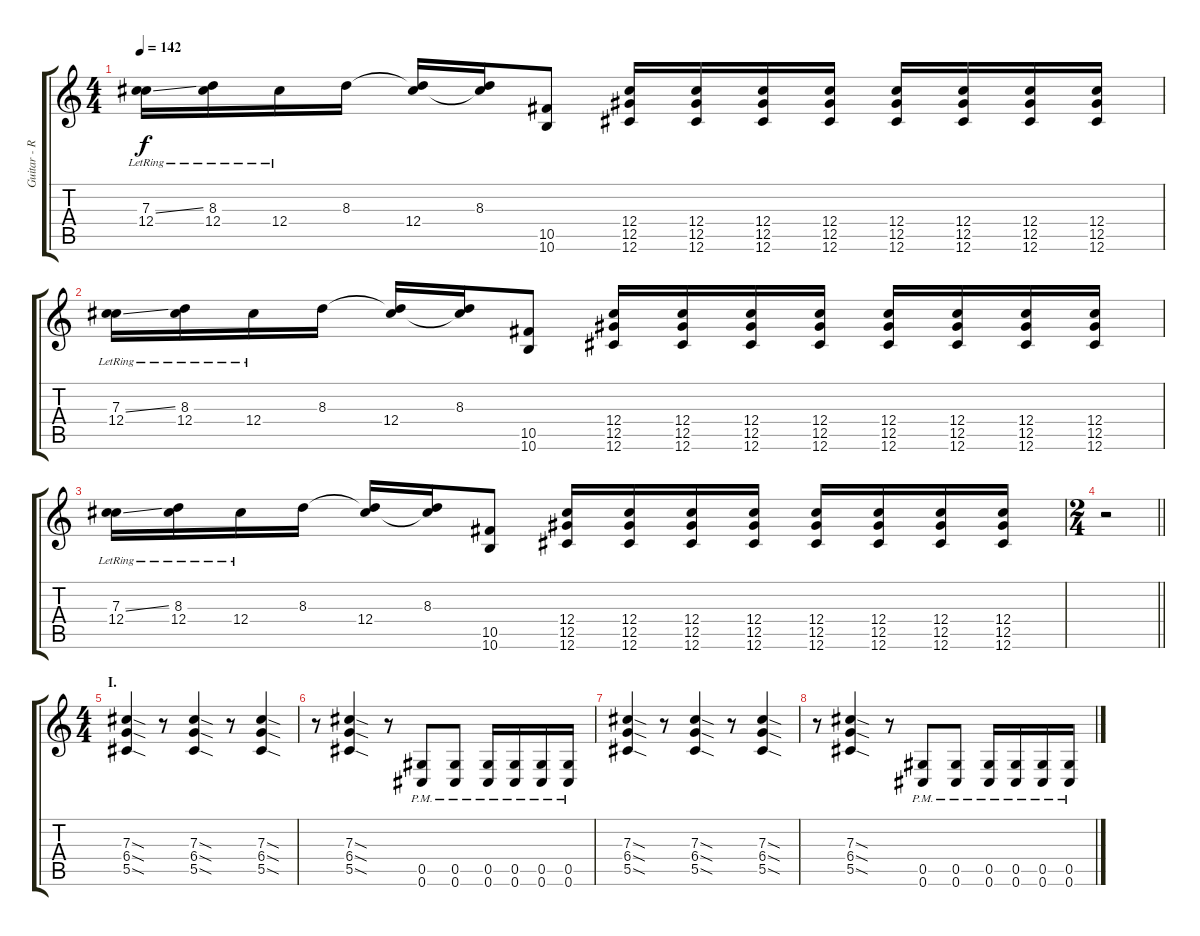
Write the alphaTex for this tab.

\track ("Guitar - Right" "Guitar - R") {instrument distortionguitar}
\staff {score tabs}
\tuning (Eb4 Bb3 Gb3 Db3 Ab2 Db2) {hide}
\ts (4 4)
\tempo 142
\clef g2
\ks c
(7.3{ss lr} 12.4).16{dy f} (8.3{lr} 12.4).16 12.4{lr}.16 8.3.16 (8.3{t} 12.4).16 (8.3 12.4{t}).16 (10.5 10.6).8 (12.4 12.5 12.6).16 (12.4 12.5 12.6).16 (12.4 12.5 12.6).16 (12.4 12.5 12.6).16 (12.4 12.5 12.6).16 (12.4 12.5 12.6).16 (12.4 12.5 12.6).16 (12.4 12.5 12.6).16 |
(7.3{ss lr} 12.4).16 (8.3{lr} 12.4).16 12.4{lr}.16 8.3.16 (8.3{t} 12.4).16 (8.3 12.4{t}).16 (10.5 10.6).8 (12.4 12.5 12.6).16 (12.4 12.5 12.6).16 (12.4 12.5 12.6).16 (12.4 12.5 12.6).16 (12.4 12.5 12.6).16 (12.4 12.5 12.6).16 (12.4 12.5 12.6).16 (12.4 12.5 12.6).16 |
(7.3{ss lr} 12.4).16 (8.3{lr} 12.4).16 12.4{lr}.16 8.3.16 (8.3{t} 12.4).16 (8.3 12.4{t}).16 (10.5 10.6).8 (12.4 12.5 12.6).16 (12.4 12.5 12.6).16 (12.4 12.5 12.6).16 (12.4 12.5 12.6).16 (12.4 12.5 12.6).16 (12.4 12.5 12.6).16 (12.4 12.5 12.6).16 (12.4 12.5 12.6).16 |
\ts (2 4)
\barLineRight lightlight
r.2 |
\ts (4 4)
\section ("" "I.")
(7.3{sod} 6.4{sod} 5.5{sod}).4 r.8 (7.3{sod} 6.4{sod} 5.5{sod}).4 r.8 (7.3{sod} 6.4{sod} 5.5{sod}).4 |
r.8 (7.3{sod} 6.4{sod} 5.5{sod}).4 r.8 (0.5{pm} 0.6{pm}).8 (0.5{pm} 0.6{pm}).8 (0.5{pm} 0.6{pm}).16 (0.5{pm} 0.6{pm}).16 (0.5{pm} 0.6{pm}).16 (0.5{pm} 0.6{pm}).16 |
(7.3{sod} 6.4{sod} 5.5{sod}).4 r.8 (7.3{sod} 6.4{sod} 5.5{sod}).4 r.8 (7.3{sod} 6.4{sod} 5.5{sod}).4 |
r.8 (7.3{sod} 6.4{sod} 5.5{sod}).4 r.8 (0.5{pm} 0.6{pm}).8 (0.5{pm} 0.6{pm}).8 (0.5{pm} 0.6{pm}).16 (0.5{pm} 0.6{pm}).16 (0.5{pm} 0.6{pm}).16 (0.5{pm} 0.6{pm}).16
